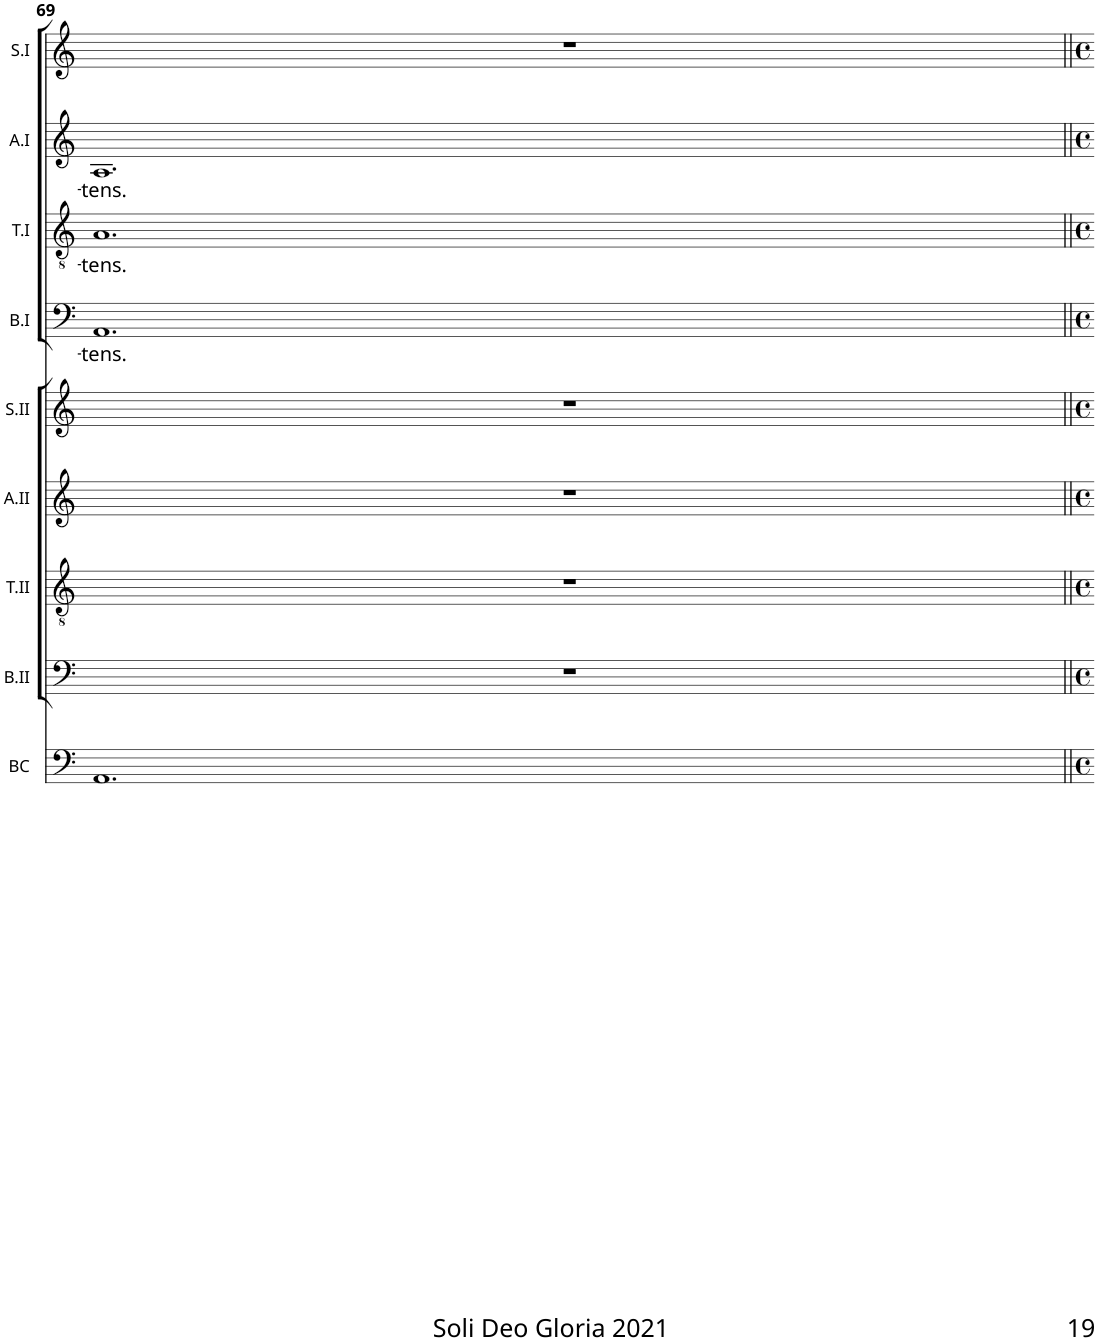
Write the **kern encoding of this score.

**kern	**kern	**kern	**kern	**kern	**kern	**text	**kern	**text	**kern	**text	**kern
*part9	*part8	*part7	*part6	*part5	*part4	*part4	*part3	*part3	*part2	*part2	*part1
*staff9	*staff8	*staff7	*staff6	*staff5	*staff4	*staff4	*staff3	*staff3	*staff2	*staff2	*staff1
*I"Basse Continue	*I"Basse II	*I"Tenor II	*I"Alti II	*I"Soprane II	*I"Basse I	*	*I"Tenor I	*	*I"Alti I	*	*I"Soprane I
*I'BC	*I'B.II	*I'T.II	*I'A.II	*I'S.II	*I'B.I	*	*I'T.I	*	*I'A.I	*	*I'S.I
!!LO:PB:g=z
*clefF4	*clefF4	*clefGv2	*clefG2	*clefG2	*clefF4	*	*clefGv2	*	*clefG2	*	*clefG2
*	*Trd1c2	*	*Trd8c14	*	*	*	*	*	*	*	*
*k[]	*k[]	*k[]	*k[]	*k[]	*k[]	*	*k[]	*	*k[]	*	*k[]
*M3/2	*M3/2	*M3/2	*M3/2	*M3/2	*M3/2	*	*M3/2	*	*M3/2	*	*M3/2
=69	=69	=69	=69	=69	=69	=69	=69	=69	=69	=69	=69
!	!	!	!	!	!	!LO:LY:b	!	!LO:LY:b	!	!LO:LY:b	!
1.AA	1.r	1.r	1.r	1.r	1.AA	-tens.	1.A	-tens.	1.A	-tens.	1.r
=||	=||	=||	=||	=||	=||	=||	=||	=||	=||	=||	=||
*-	*-	*-	*-	*-	*-	*-	*-	*-	*-	*-	*-
